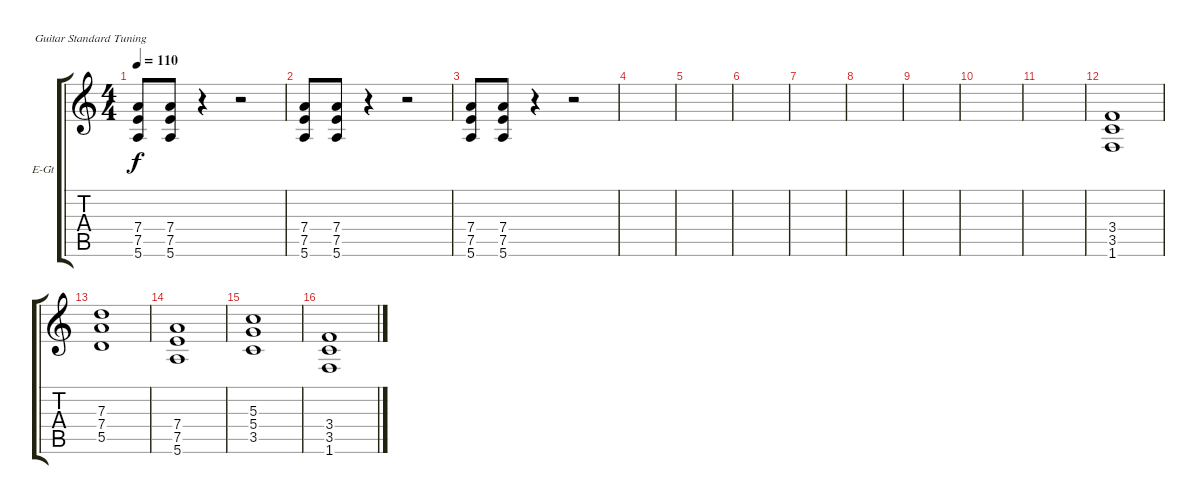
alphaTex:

\bracketExtendMode groupsimilarinstruments
\firstSystemTrackNameOrientation horizontal
\otherSystemsTrackNameOrientation horizontal
\track ("Electric Guitar" "E-Gt") {instrument distortionguitar}
\staff {score tabs}
\tuning (E4 B3 G3 D3 A2 E2)
\ts (4 4)
\tempo 110
\clef g2
\scale
0.333333
\ks c
(5.6 7.5 7.4).8{dy f} (5.6 7.5 7.4).8 r.4 r.2 |
\scale
0.333333 (5.6 7.5 7.4).8 (5.6 7.5 7.4).8 r.4 r.2 |
\scale
0.333333 (5.6 7.5 7.4).8 (5.6 7.5 7.4).8 r.4 r.2 |
\scale
0.333333 |
\scale
0.333333 |
\scale
0.333333 |
\scale
0.333333 |
\scale
0.333333 |
\scale
0.333333 |
\scale
0.333333 |
\scale
0.333333 |
\scale
0.333333 (1.6 3.5 3.4).1 |
\scale
0.333333 (5.5 7.4 7.3).1 |
\scale
0.333333 (5.6 7.5 7.4).1 |
\scale
0.333333 (3.5 5.4 5.3).1 |
\scale
0.333333 (1.6 3.5 3.4).1
